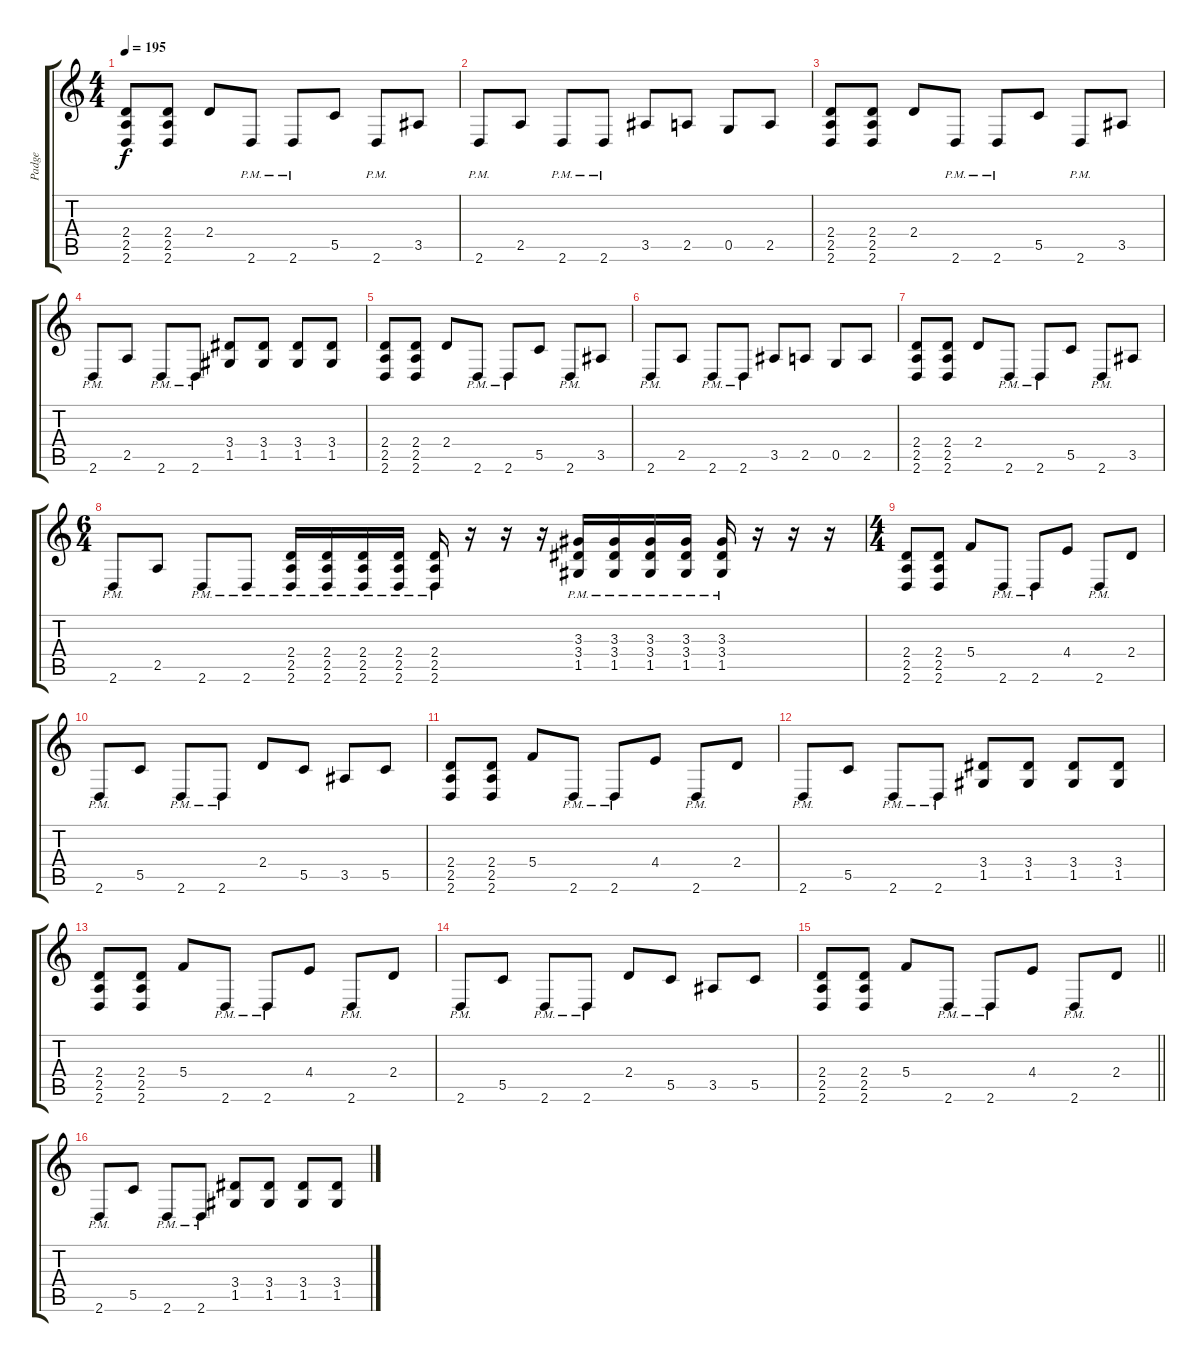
\track ("Padge" "Padge") {instrument distortionguitar}
\staff {score tabs}
\tuning (D4 A3 F3 C3 G2 C2) {hide}
\ts (4 4)
\tempo 195
\clef g2
\ks c
(2.4 2.5 2.6).8{dy f} (2.4 2.5 2.6).8 2.4.8 2.6{pm}.8 2.6{pm}.8 5.5.8 2.6{pm}.8 3.5.8 |
2.6{pm}.8 2.5.8 2.6{pm}.8 2.6{pm}.8 3.5.8 2.5.8 0.5.8 2.5.8 |
(2.4 2.5 2.6).8 (2.4 2.5 2.6).8 2.4.8 2.6{pm}.8 2.6{pm}.8 5.5.8 2.6{pm}.8 3.5.8 |
2.6{pm}.8 2.5.8 2.6{pm}.8 2.6{pm}.8 (3.4 1.5).8 (3.4 1.5).8 (3.4 1.5).8 (3.4 1.5).8 |
(2.4 2.5 2.6).8 (2.4 2.5 2.6).8 2.4.8 2.6{pm}.8 2.6{pm}.8 5.5.8 2.6{pm}.8 3.5.8 |
2.6{pm}.8 2.5.8 2.6{pm}.8 2.6{pm}.8 3.5.8 2.5.8 0.5.8 2.5.8 |
(2.4 2.5 2.6).8 (2.4 2.5 2.6).8 2.4.8 2.6{pm}.8 2.6{pm}.8 5.5.8 2.6{pm}.8 3.5.8 |
\ts (6 4)
2.6{pm}.8 2.5.8 2.6{pm}.8 2.6{pm}.8 (2.4{pm} 2.5{pm} 2.6{pm}).16 (2.4{pm} 2.5{pm} 2.6{pm}).16 (2.4{pm} 2.5{pm} 2.6{pm}).16 (2.4 2.5{pm} 2.6{pm}).16 (2.4 2.5{pm} 2.6{pm}).16 r.16 r.16 r.16 (3.3{pm} 3.4{pm} 1.5{pm}).16 (3.3{pm} 3.4 1.5).16 (3.3{pm} 3.4{pm} 1.5{pm}).16 (3.3{pm} 3.4{pm} 1.5{pm}).16 (3.3{pm} 3.4{pm} 1.5{pm}).16 r.16 r.16 r.16 |
\ts (4 4)
(2.4 2.5 2.6).8 (2.4 2.5 2.6).8 5.4.8 2.6{pm}.8 2.6{pm}.8 4.4.8 2.6{pm}.8 2.4.8 |
2.6{pm}.8 5.5.8 2.6{pm}.8 2.6{pm}.8 2.4.8 5.5.8 3.5.8 5.5.8 |
(2.4 2.5 2.6).8 (2.4 2.5 2.6).8 5.4.8 2.6{pm}.8 2.6{pm}.8 4.4.8 2.6{pm}.8 2.4.8 |
2.6{pm}.8 5.5.8 2.6{pm}.8 2.6{pm}.8 (3.4 1.5).8 (3.4 1.5).8 (3.4 1.5).8 (3.4 1.5).8 |
(2.4 2.5 2.6).8 (2.4 2.5 2.6).8 5.4.8 2.6{pm}.8 2.6{pm}.8 4.4.8 2.6{pm}.8 2.4.8 |
2.6{pm}.8 5.5.8 2.6{pm}.8 2.6{pm}.8 2.4.8 5.5.8 3.5.8 5.5.8 |
\barLineRight lightlight
(2.4 2.5 2.6).8 (2.4 2.5 2.6).8 5.4.8 2.6{pm}.8 2.6{pm}.8 4.4.8 2.6{pm}.8 2.4.8 |
2.6{pm}.8 5.5.8 2.6{pm}.8 2.6{pm}.8 (3.4 1.5).8 (3.4 1.5).8 (3.4 1.5).8 (3.4 1.5).8
